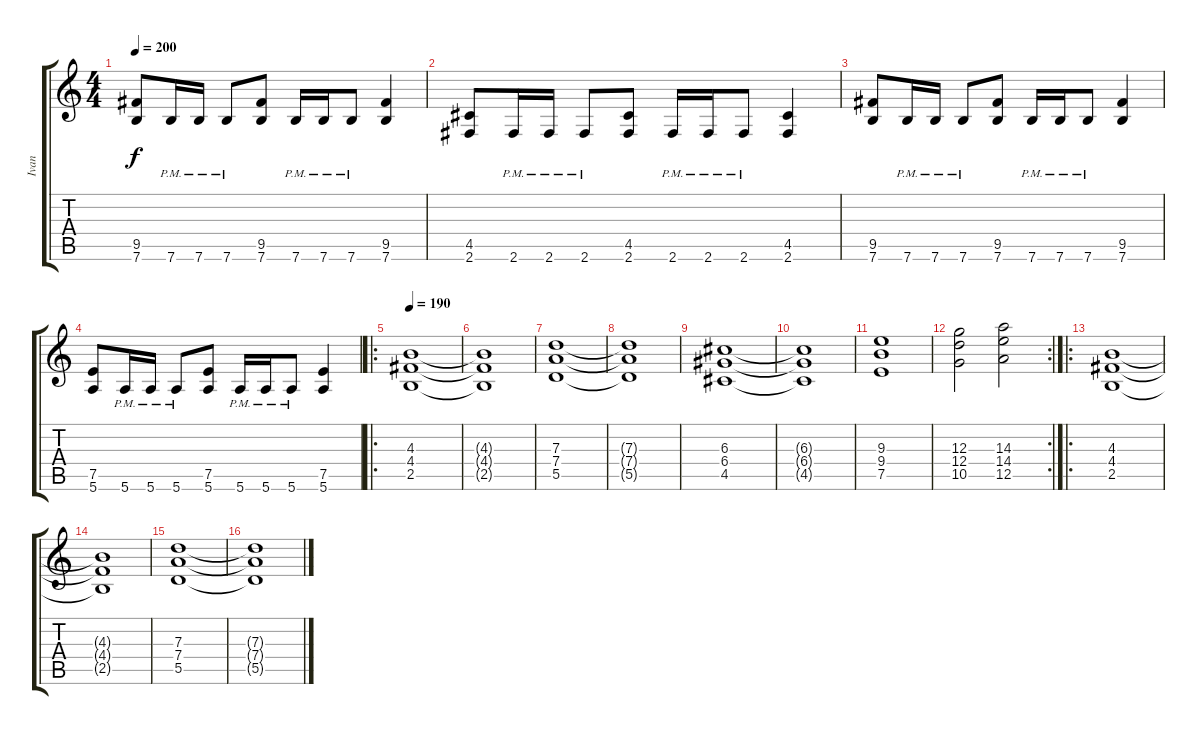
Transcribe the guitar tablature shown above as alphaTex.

\track ("Ivan" "Ivan") {instrument distortionguitar}
\staff {score tabs}
\tuning (E4 B3 G3 D3 A2 E2) {hide}
\ts (4 4)
\tempo 200
\clef g2
\ks c
(9.5 7.6).8{dy f} 7.6{pm}.16 7.6{pm}.16 7.6{pm}.8 (9.5 7.6).8 7.6{pm}.16 7.6{pm}.16 7.6{pm}.8 (9.5 7.6).4 |
(4.5 2.6).8 2.6{pm}.16 2.6{pm}.16 2.6{pm}.8 (4.5 2.6).8 2.6{pm}.16 2.6{pm}.16 2.6{pm}.8 (4.5 2.6).4 |
(9.5 7.6).8 7.6{pm}.16 7.6{pm}.16 7.6{pm}.8 (9.5 7.6).8 7.6{pm}.16 7.6{pm}.16 7.6{pm}.8 (9.5 7.6).4 |
(7.5 5.6).8 5.6{pm}.16 5.6{pm}.16 5.6{pm}.8 (7.5 5.6).8 5.6{pm}.16 5.6{pm}.16 5.6{pm}.8 (7.5 5.6).4 |
\ro
\tempo 190
(4.3 4.4 2.5).1 |
(4.3{t} 4.4{t} 2.5{t}).1 |
(7.3 7.4 5.5).1 |
(7.3{t} 7.4{t} 5.5{t}).1 |
(6.3 6.4 4.5).1 |
(6.3{t} 6.4{t} 4.5{t}).1 |
(9.3 9.4 7.5).1 |
\rc 2
(12.3 12.4 10.5).2 (14.3 14.4 12.5).2 |
\ro
(4.3 4.4 2.5).1 |
(4.3{t} 4.4{t} 2.5{t}).1 |
(7.3 7.4 5.5).1 |
(7.3{t} 7.4{t} 5.5{t}).1
